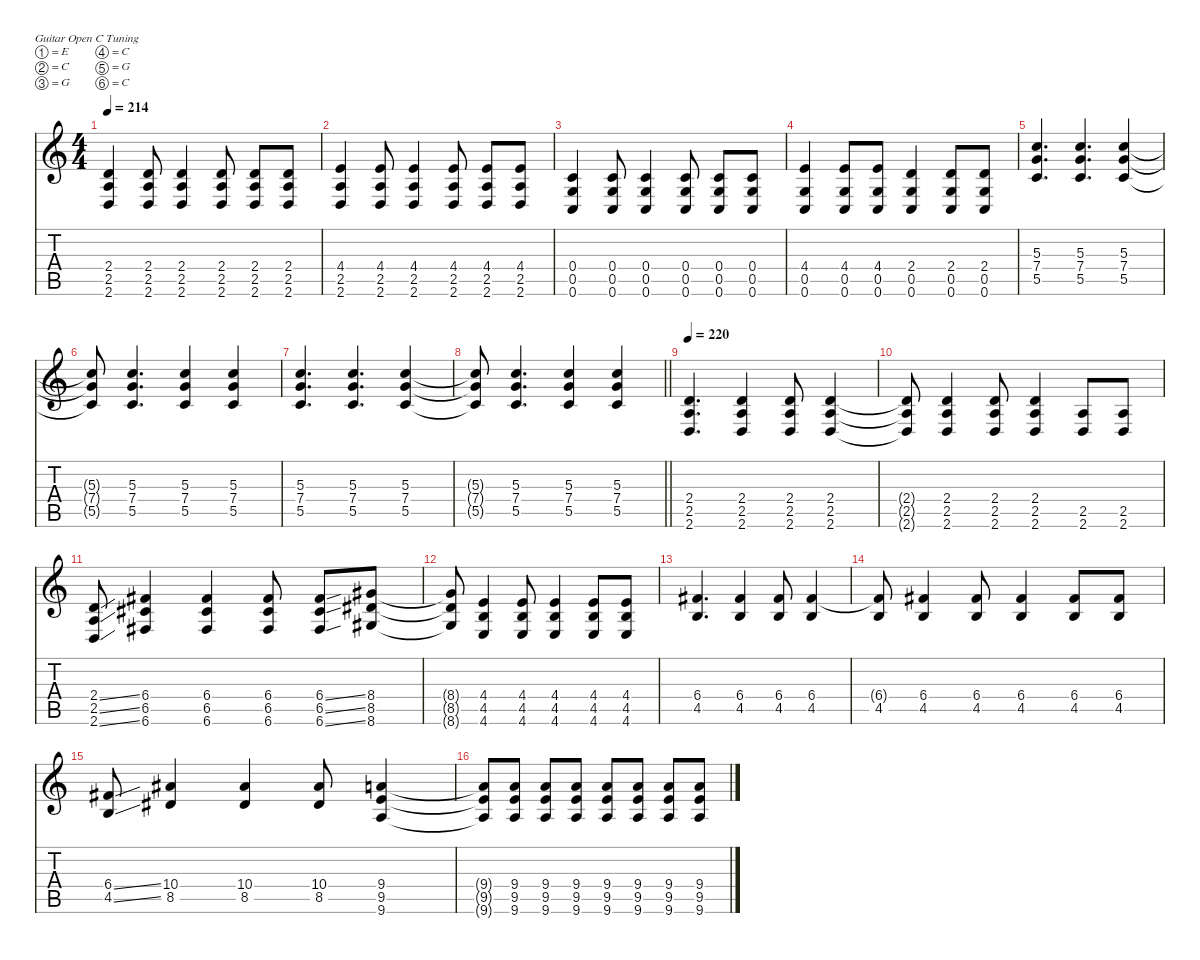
\defaultSystemsLayout 4
\hideDynamics
\bracketExtendMode nobrackets
\singleTrackTrackNamePolicy hidden
\multiTrackTrackNamePolicy hidden
\firstSystemTrackNameMode fullname
\otherSystemsTrackNameOrientation horizontal
\track ("Guitar 2" "od.guit.") {defaultSystemsLayout 8 instrument overdrivenguitar}
\staff {score tabs}
\tuning (E4 C4 G3 C3 G2 C2)
\ts (4 4)
\tempo 214
\clef g2
\ks c
(2.4 2.5 2.6).4{dy f beam Up} (2.4 2.5 2.6).8{beam Up} (2.4 2.5 2.6).4{beam Up} (2.4 2.5 2.6).8{beam Up} (2.4 2.5 2.6).8{beam Up} (2.4 2.5 2.6).8{beam Up} |
(4.4 2.5 2.6).4{beam Up} (4.4 2.5 2.6).8{beam Up} (4.4 2.5 2.6).4{beam Up} (4.4 2.5 2.6).8{beam Up} (4.4 2.5 2.6).8{beam Up} (4.4 2.5 2.6).8{beam Up} |
(0.4 0.5 0.6).4{beam Up} (0.4 0.5 0.6).8{beam Up} (0.4 0.5 0.6).4{beam Up} (0.4 0.5 0.6).8{beam Up} (0.4 0.5 0.6).8{beam Up} (0.4 0.5 0.6).8{beam Up} |
(4.4 0.5 0.6).4{beam Up} (4.4 0.5 0.6).8{beam Up} (4.4 0.5 0.6).8{beam Up} (2.4 0.5 0.6).4{beam Up} (2.4 0.5 0.6).8{beam Up} (2.4 0.5 0.6).8{beam Up} |
(5.3 7.4 5.5).4{d beam Up} (5.3 7.4 5.5).4{d beam Up} (5.3 7.4 5.5).4{beam Up} |
(5.3{t} 7.4{t} 5.5{t}).8{beam Up} (5.3 7.4 5.5).4{d beam Up} (5.3 7.4 5.5).4{beam Up} (5.3 7.4 5.5).4{beam Up} |
(5.3 7.4 5.5).4{d beam Up} (5.3 7.4 5.5).4{d beam Up} (5.3 7.4 5.5).4{beam Up} |
\barLineRight lightlight
(5.3{t} 7.4{t} 5.5{t}).8{beam Up} (5.3 7.4 5.5).4{d beam Up} (5.3 7.4 5.5).4{beam Up} (5.3 7.4 5.5).4{beam Up} |
\tempo 220
(2.4 2.5 2.6).4{d beam Up} (2.4 2.5 2.6).4{beam Up} (2.4 2.5 2.6).8{beam Up} (2.4 2.5 2.6).4{beam Up} |
(2.4{t} 2.5{t} 2.6{t}).8{beam Up} (2.4 2.5 2.6).4{beam Up} (2.4 2.5 2.6).8{beam Up} (2.4 2.5 2.6).4{beam Up} (2.5 2.6).8{beam Up} (2.5 2.6).8{beam Up} |
(2.4{ss} 2.5{ss} 2.6{ss}).8{beam Up} (6.4{acc #} 6.5{acc #} 6.6{acc #}).4{beam Up} (6.4{acc #} 6.5{acc #} 6.6{acc #}).4{beam Up} (6.4{acc #} 6.5{acc #} 6.6{acc #}).8{beam Up} (6.4{ss acc #} 6.5{ss acc #} 6.6{ss acc #}).8{beam Up} (8.4{acc #} 8.5{acc #} 8.6{acc #}).8{beam Up} |
(8.4{t acc #} 8.5{t acc #} 8.6{t acc #}).8{beam Up} (4.4 4.5 4.6).4{beam Up} (4.4 4.5 4.6).8{beam Up} (4.4 4.5 4.6).4{beam Up} (4.4 4.5 4.6).8{beam Up} (4.4 4.5 4.6).8{beam Up} |
(6.4{acc #} 4.5).4{d beam Up} (6.4{acc #} 4.5).4{beam Up} (6.4{acc #} 4.5).8{beam Up} (6.4{acc #} 4.5).4{beam Up} |
(6.4{t acc #} 4.5).8{beam Up} (6.4{acc #} 4.5).4{beam Up} (6.4{acc #} 4.5).8{beam Up} (6.4{acc #} 4.5).4{beam Up} (6.4{acc #} 4.5).8{beam Up} (6.4{acc #} 4.5).8{beam Up} |
(6.4{ss acc #} 4.5{ss}).8{beam Up} (10.4{acc #} 8.5{acc #}).4{beam Up} (10.4{acc #} 8.5{acc #}).4{beam Up} (10.4{acc #} 8.5{acc #}).8{beam Up} (9.4 9.5 9.6).4{beam Up} |
(9.4{t} 9.5{t} 9.6{t}).8{beam Up} (9.4 9.5 9.6).8{beam Up} (9.4 9.5 9.6).8{beam Up} (9.4 9.5 9.6).8{beam Up} (9.4 9.5 9.6).8{beam Up} (9.4 9.5 9.6).8{beam Up} (9.4 9.5 9.6).8{beam Up} (9.4 9.5 9.6).8{beam Up}
